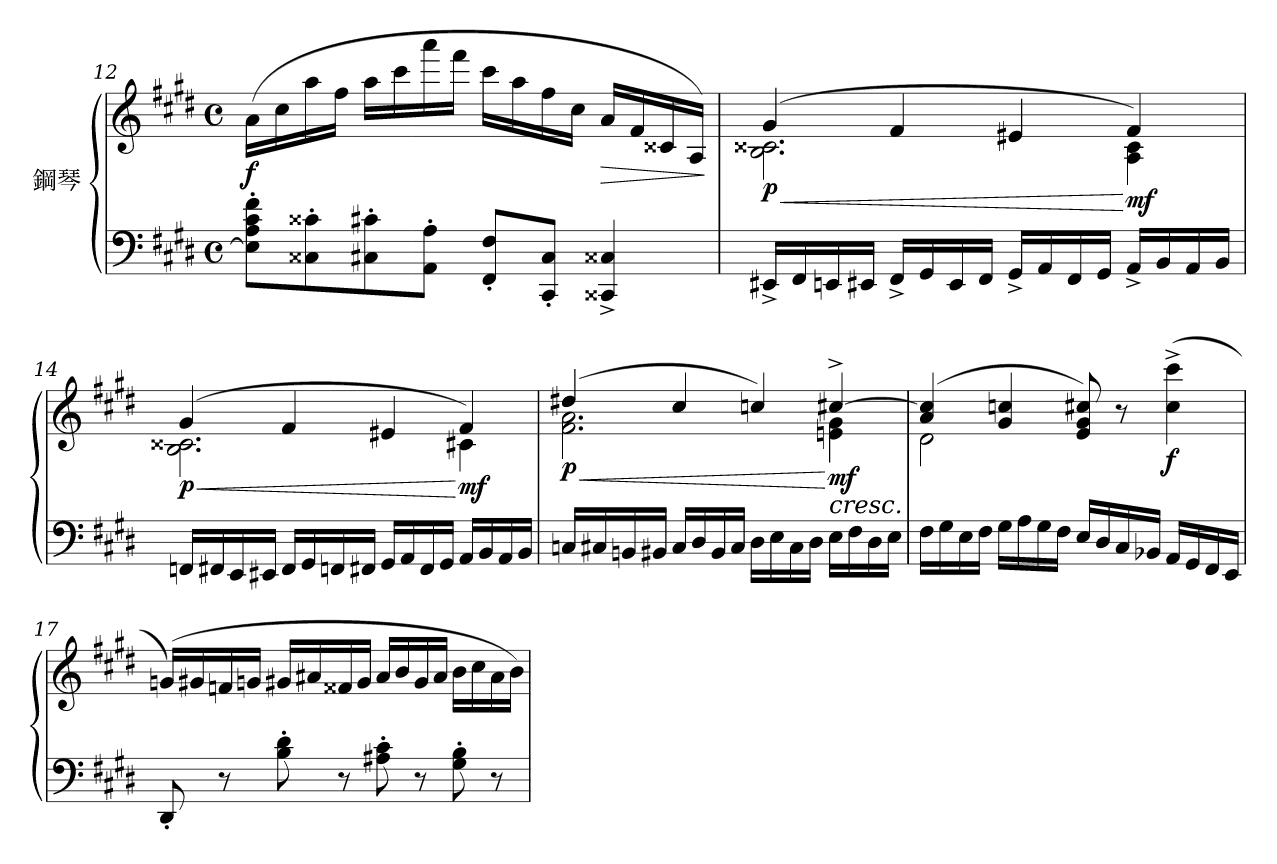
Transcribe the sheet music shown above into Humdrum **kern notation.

**kern	**kern	**dynam
*part1	*part1	*part1
*staff2	*staff1	*staff1/2
*I"鋼琴	*	*
*clefF4	*clefG2	*
*k[f#c#g#d#]	*k[f#c#g#d#]	*
*M4/4	*M4/4	*
*met(c)	*met(c)	*
=12	=12	=12
!	!	!LO:DY:b
8E#\]' 8A\' 8c#\' 8f#\'L	(>16a\LL	f
.	16cc#\	.
8C##X\' 8c##X\'	16aa\	.
.	16ff#\JJ	.
8C#X\' 8c#X\'	16aa\LL	.
.	16ccc#\	.
8AA\' 8A\'J	16aaa\	.
.	16fff#\JJ	.
8FF#/' 8F#/'L	16ccc#\LL	.
.	16aa\	.
8CC#/' 8C#/'J	16ff#\	.
.	16cc#\JJ	.
!	!	!LO:HP:b
4CC##X/^ 4C##X/^	16a/LL	>
.	16f#/	.
.	16c##X/	.
.	16A/JJ)	.
.	.	]
!!LO:LB:g=z
=13	=13	=13
!	!	!LO:HP:b
*	*^	*
!	!	!	!LO:DY:n=1:b
16EE#X^/LL	(>4g#/	2.B\ 2.c##X\	< p
16FF#/	.	.	.
16EEn/	.	.	.
16EE#X/JJ	.	.	.
16FF#^/LL	4f#/	.	.
16GG#/	.	.	.
16EE#/	.	.	.
16FF#/JJ	.	.	.
16GG#^/LL	4e#X/	.	.
16AA/	.	.	.
16FF#/	.	.	.
16GG#/JJ	.	.	.
!	!	!	!LO:DY:n=2:b
16AA^/LL	4f#/)	4A\ 4c##\	[ mf
16BB/	.	.	.
16AA/	.	.	.
16BB/JJ	.	.	.
=14	=14	=14	=14
!	!	!	!LO:HP:b
!	!	!	!LO:DY:n=1:b
16FFn/LL	(>4g#/	2.B\ 2.c##X\	< p
16FF#X/	.	.	.
16EE/	.	.	.
16EE#X/JJ	.	.	.
16FF#/LL	4f#/	.	.
16GG#/	.	.	.
16FFn/	.	.	.
16FF#X/JJ	.	.	.
16GG#/LL	4e#X/	.	.
16AA/	.	.	.
16FF#/	.	.	.
16GG#/JJ	.	.	.
!	!	!	!LO:DY:n=2:b
16AA/LL	4f#/)	4c#X\	[ mf
16BB/	.	.	.
16AA/	.	.	.
16BB/JJ	.	.	.
=15	=15	=15	=15
!	!	!	!LO:HP:b
!	!	!	!LO:DY:n=1:b
16Cn/LL	(>4dd#X/	2.f#\ 2.a\	< p
16C#X/	.	.	.
16BBn/	.	.	.
16BB#X/JJ	.	.	.
16C#/LL	4cc#/	.	.
16D#/	.	.	.
16BB#/	.	.	.
16C#/JJ	.	.	.
16D#\LL	4ccn/)	.	.
16E\	.	.	.
16C#\	.	.	.
16D#\JJ	.	.	.
!	!LO:TX:b:i:t=cresc.	!	!
!	!	!	!LO:DY:n=2:b
16E\LL	[4cc#X^/	4en\ 4g#\	[ mf
16F#\	.	.	.
16D#\	.	.	.
16E\JJ	.	.	.
!!LO:LB:g=z	!!
=16	=16	=16	=16
16F#\LL	(>4a/ 4cc#/]	2d#\	.
16G#\	.	.	.
16E\	.	.	.
16F#\JJ	.	.	.
16G#\LL	4g#/ 4ccn/	.	.
16A\	.	.	.
16G#\	.	.	.
16F#\JJ	.	.	.
16E/LL	8e/ 8g#/ 8cc#X/)	2ryy	.
16D#/	.	.	.
16C#/	8r	.	.
16BB-X/JJ	.	.	.
!	!	!	!LO:DY:b
16AA/LL	(>4cc#\^ 4ccc#\^	.	f
16GG#/	.	.	.
16FF#/	.	.	.
16EE/JJ	.	.	.
*	*v	*v	*
=17	=17	=17
8DD#'/	(>16gn/LL)	.
.	16g#X/	.
8r	16fn/	.
.	16gn/JJ	.
8B\' 8d#\'	16g#X/LL	.
.	16a#X/	.
8r	16f##X/	.
.	16g#/JJ	.
8A#X\' 8c#\'	16a#/LL	.
.	16b/	.
8r	16g#/	.
.	16a#/JJ	.
8G#\' 8B\'	16b\LL	.
.	16cc#\	.
8r	16a#\	.
.	16b\JJ)	.
=	=	=
*-	*-	*-
